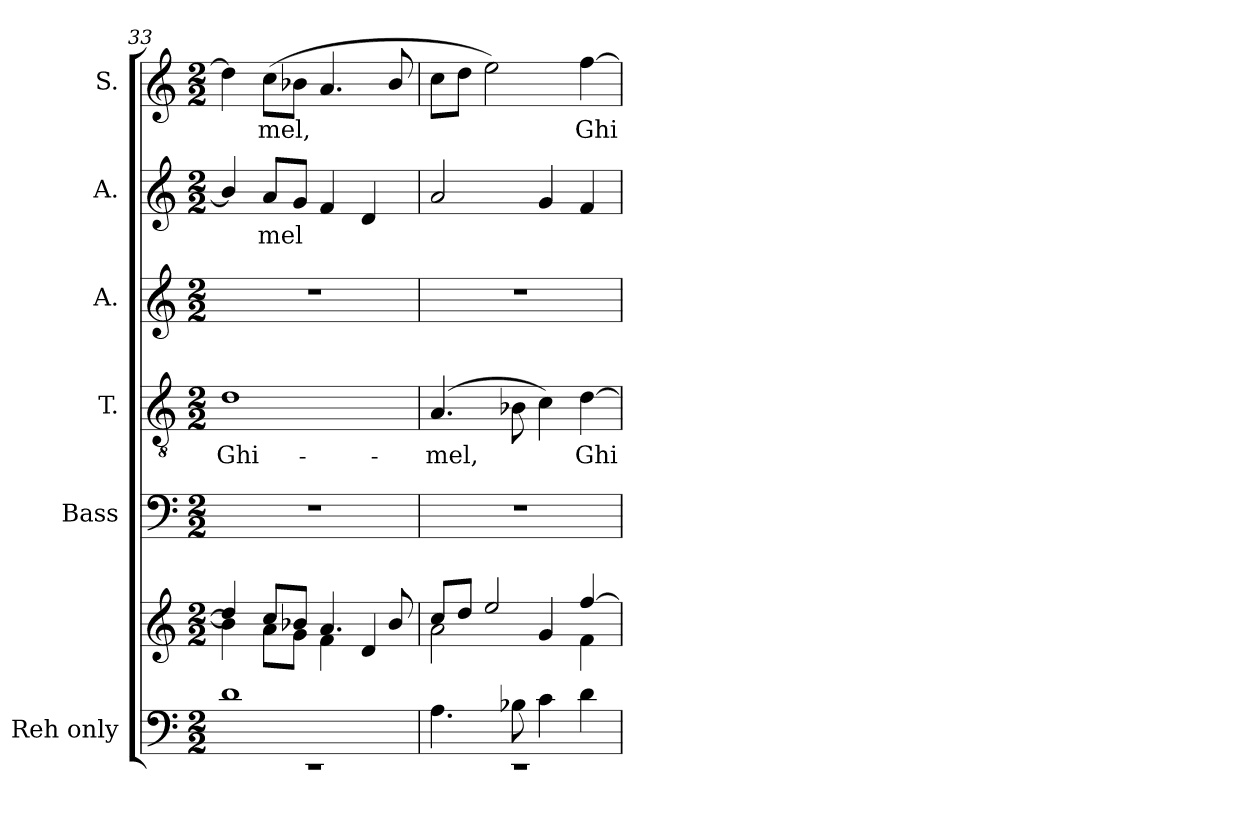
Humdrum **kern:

**kern	**kern	**kern	**kern	**text	**kern	**kern	**text	**kern	**text
*part6	*part6	*part5	*part4	*part4	*part3	*part2	*part2	*part1	*part1
*staff7	*staff6	*staff5	*staff4	*staff4	*staff3	*staff2	*staff2	*staff1	*staff1
*I"Reh only	*	*I"Bass	*I"T.	*	*I"A.	*I"A.	*	*I"S.	*
*	*	*I'B.	*	*	*	*	*	*	*
*clefF4	*clefG2	*clefF4	*clefGv2	*	*clefG2	*clefG2	*	*clefG2	*
*	*	*	*	*	*ITrd7c12	*ITrd7c12	*	*	*
*k[]	*k[]	*k[]	*k[]	*	*k[]	*k[]	*	*k[]	*
*C:	*C:	*C:	*C:	*	*C:	*C:	*	*C:	*
*M2/2	*M2/2	*M2/2	*M2/2	*	*M2/2	*M2/2	*	*M2/2	*
=33	=33	=33	=33	=33	=33	=33	=33	=33	=33
*^	*^	*	*	*	*	*	*	*	*
!	!	!	!	!	!	!LO:LY:b	!	!	!	!	!
1d	1rEE	4dd/]	4b-\]	1r	1d	Ghi-	1r	4B-/]	.	4dd\]	.
!	!	!	!	!	!	!	!	!	!LO:LY:b	!	!LO:LY:b
.	.	8cc/L	8a\L	.	.	.	.	8A/L	-mel	(>8cc\L	-mel,
.	.	8b-X/J	8g\J	.	.	.	.	8G/J	.	8b-X\J	.
.	.	4.a/	4f\	.	.	.	.	4F/	.	4.a/	.
.	.	.	4d/	.	.	.	.	4D/	.	.	.
.	.	8b-/	.	.	.	.	.	.	.	8b-/	.
=34	=34	=34	=34	=34	=34	=34	=34	=34	=34	=34	=34
!	!	!	!	!	!	!LO:LY:b	!	!	!	!	!
4.A\	1rEE	8cc/L	2a\	1r	(4.A/	-mel,	1r	2A/	.	8cc\L	.
.	.	8dd/J	.	.	.	.	.	.	.	8dd\J	.
.	.	2ee/	.	.	.	.	.	.	.	2ee\)	.
8B-X\	.	.	.	.	8B-X\	.	.	.	.	.	.
4c\	.	.	4g/	.	4c\)	.	.	4G/	.	.	.
!	!	!	!	!	!	!LO:LY:b	!	!	!	!	!LO:LY:b
4d\	.	[>4ff/	4f\	.	[<4d\	Ghi-	.	4F/	.	[>4ff\	Ghi-
*v	*v	*	*	*	*	*	*	*	*	*	*
*	*v	*v	*	*	*	*	*	*	*	*
=	=	=	=	=	=	=	=	=	=
*-	*-	*-	*-	*-	*-	*-	*-	*-	*-
